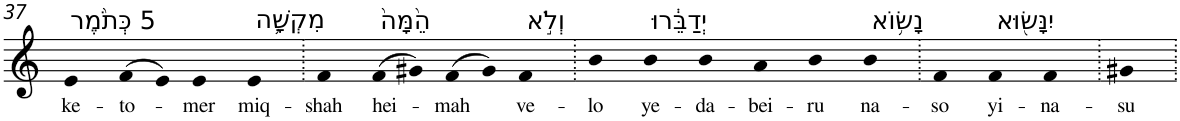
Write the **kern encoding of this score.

**kern	**text
*part1	*part1
*staff1	*staff1
*I"Piano	*
*I'Pno	*
!!LO:PB:g=z
*clefG2	*
*k[]	*
=37	=37
!LO:TX:a:t=5 כְּתֹ֨מֶר	!
!	!LO:LY:b
4e	ke-
!	!LO:LY:b
(>8f	-to-
8e)	.
!	!LO:LY:b
4e	-mer
!LO:TX:a:t=מִקְשָׁ֥ה	!
!	!LO:LY:b
4e	miq-
=38.	=38.
!	!LO:LY:b
4f	-shah
!LO:TX:a:t=הֵ֙מָּה֙	!
!	!LO:LY:b
(>8f	hei-
8g#X)	.
!	!LO:LY:b
(>8f	-mah
8g#)	.
!LO:TX:a:t=וְלֹ֣א	!
!	!LO:LY:b
4f	ve-
=39.	=39.
!	!LO:LY:b
4b	-lo
!LO:TX:a:t=יְדַבֵּ֔רוּ	!
!	!LO:LY:b
4b	ye-
!	!LO:LY:b
4b	-da-
!	!LO:LY:b
4a	-bei-
!	!LO:LY:b
4b	-ru
!LO:TX:a:t=נָשׂ֥וֹא	!
!	!LO:LY:b
4b	na-
=40.	=40.
!	!LO:LY:b
4f	-so
!LO:TX:a:t=יִנָּשׂ֖וּא	!
!	!LO:LY:b
4f	yi-
!	!LO:LY:b
4f	-na-
=41.	=41.
!	!LO:LY:b
4g#X	-su
=.	=.
*-	*-
